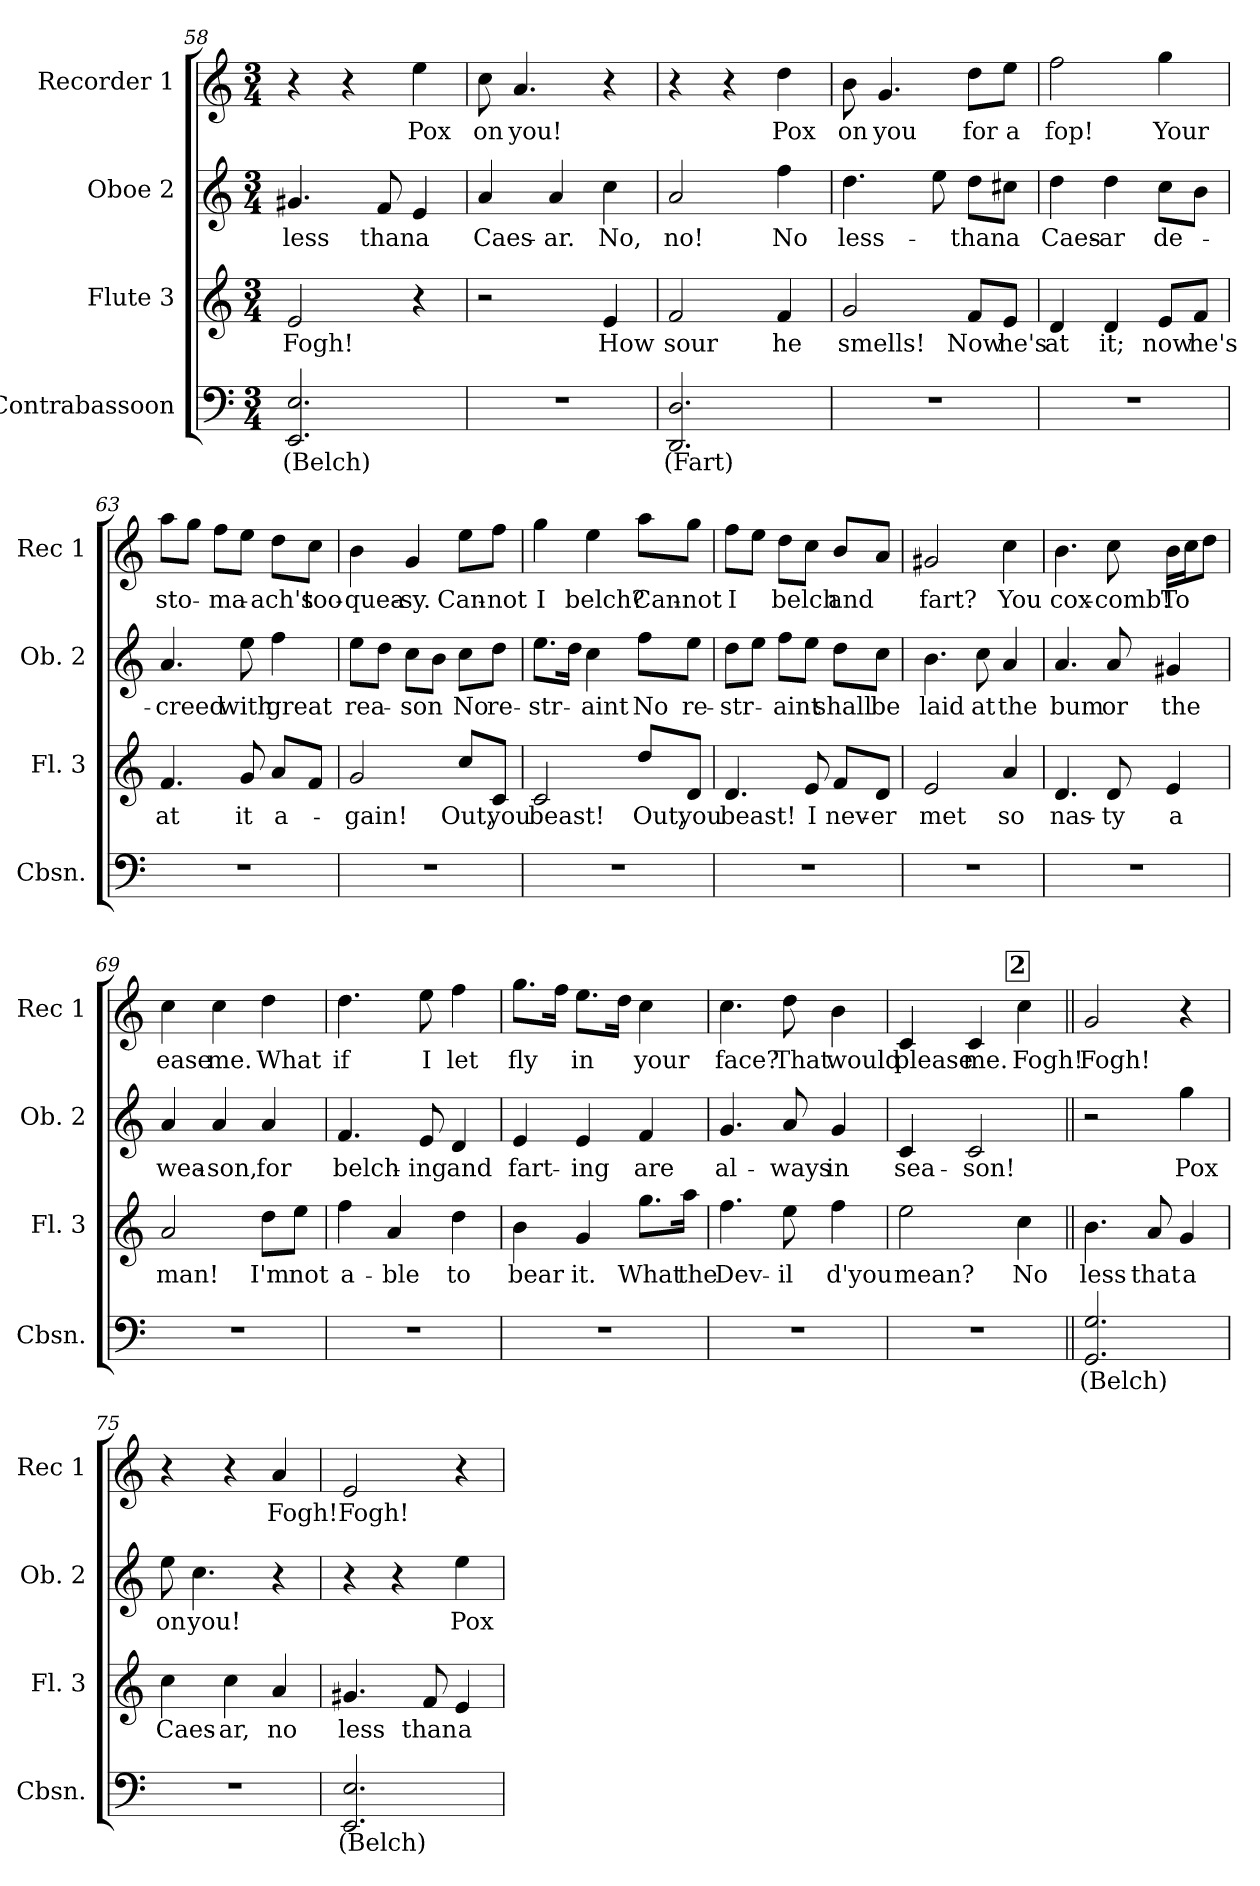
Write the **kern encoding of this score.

**kern	**text	**kern	**text	**kern	**text	**kern	**text
*part4	*part4	*part3	*part3	*part2	*part2	*part1	*part1
*staff4	*staff4	*staff3	*staff3	*staff2	*staff2	*staff1	*staff1
*I"Contrabassoon	*	*I"Flute 3	*	*I"Oboe 2	*	*I"Recorder 1	*
*I'Cbsn.	*	*I'Fl. 3	*	*I'Ob. 2	*	*I'Rec 1	*
!!LO:LB:g=z
*clefF4	*	*clefG2	*	*clefG2	*	*clefG2	*
*ITrd7c12	*	*	*	*	*	*	*
*k[]	*	*k[]	*	*k[]	*	*k[]	*
*M3/4	*	*M3/4	*	*M3/4	*	*M3/4	*
=58	=58	=58	=58	=58	=58	=58	=58
2.EEE/ 2.EE/	(Belch)	2e/	Fogh!	4.g#X/	less	4r	.
.	.	.	.	.	.	4r	.
.	.	.	.	8f/	than	.	.
.	.	4r	.	4e/	a	4ee\	Pox
=59	=59	=59	=59	=59	=59	=59	=59
2.r	.	2r	.	4a/	Caes-	8cc\	on
.	.	.	.	.	.	4.a/	you!
.	.	.	.	4a/	-ar.	.	.
.	.	4e/	How	4cc\	No,	4r	.
=60	=60	=60	=60	=60	=60	=60	=60
2.DDD/ 2.DD/	(Fart)	2f/	sour	2a/	no!	4r	.
.	.	.	.	.	.	4r	.
.	.	4f/	he	4ff\	No	4dd\	Pox
=61	=61	=61	=61	=61	=61	=61	=61
2.r	.	2g/	smells!	4.dd\	less-	8b\	on
.	.	.	.	.	.	4.g/	you
.	.	.	.	8ee\	.	.	.
.	.	8f/L	Now	8dd\L	than	8dd\L	for
.	.	8e/J	he's	8cc#X\J	a	8ee\J	a
=62	=62	=62	=62	=62	=62	=62	=62
2.r	.	4d/	at	4dd\	Caes-	2ff\	fop!
.	.	4d/	it;	4dd\	-ar	.	.
.	.	8e/L	now	8cc\L	de-	4gg\	Your
.	.	8f/J	he's	8b\J	.	.	.
!!LO:PB:g=z
=63	=63	=63	=63	=63	=63	=63	=63
2.r	.	4.f/	at	4.a/	-creed	8aa\L	sto-
.	.	.	.	.	.	8gg\J	.
.	.	.	.	.	.	8ff\L	-ma-
.	.	8g/	it	8ee\	with	8ee\J	.
.	.	8a/L	a-	4ff\	great	8dd\L	-ach's
.	.	8f/J	.	.	.	8cc\J	too-
=64	=64	=64	=64	=64	=64	=64	=64
2.r	.	2g/	gain!	8ee\L	rea-	4b\	-quea-
.	.	.	.	8dd\J	.	.	.
.	.	.	.	8cc\L	-son	4g/	-sy.
.	.	.	.	8b\J	.	.	.
.	.	8cc/L	Out,	8cc\L	No	8ee\L	Can-
.	.	8c/J	you	8dd\J	re-	8ff\J	-not
=65	=65	=65	=65	=65	=65	=65	=65
2.r	.	2c/	beast!	8.ee\L	-str-	4gg\	I
.	.	.	.	16dd\Jk	.	.	.
.	.	.	.	4cc\	-aint	4ee\	belch?
.	.	8dd/L	Out,	8ff\L	No	8aa\L	Can-
.	.	8d/J	you	8ee\J	re-	8gg\J	-not
!!LO:LB:g=z
=66	=66	=66	=66	=66	=66	=66	=66
2.r	.	4.d/	beast!	8dd\L	-str-	8ff\L	I
.	.	.	.	8ee\J	.	8ee\J	.
.	.	.	.	8ff\L	-aint	8dd\L	belch
.	.	8e/	I	8ee\J	.	8cc\J	.
.	.	8f/L	nev-	8dd\L	shall	8b/L	and
.	.	8d/J	-er	8cc\J	be	8a/J	.
=67	=67	=67	=67	=67	=67	=67	=67
2.r	.	2e/	met	4.b\	laid	2g#X/	-fart?
.	.	.	.	8cc\	at	.	.
.	.	4a/	so	4a/	the	4cc\	You
=68	=68	=68	=68	=68	=68	=68	=68
2.r	.	4.d/	nas-	4.a/	bum	4.b\	cox-
.	.	8d/	-ty	8a/	or	8cc\	-comb!
.	.	4e/	a	4g#X/	the	16b\LL	To
.	.	.	.	.	.	16cc\J	.
.	.	.	.	.	.	8dd\J	.
=69	=69	=69	=69	=69	=69	=69	=69
2.r	.	2a/	man!	4a/	wea-	4cc\	ease
.	.	.	.	4a/	-son,	4cc\	me.
.	.	8dd\L	I'm	4a/	for	4dd\	What
.	.	8ee\J	not	.	.	.	.
!!LO:PB:g=z
=70	=70	=70	=70	=70	=70	=70	=70
2.r	.	4ff\	a-	4.f/	belch-	4.dd\	if
.	.	4a/	-ble	.	.	.	.
.	.	.	.	8e/	-ing	8ee\	I
.	.	4dd\	to	4d/	and	4ff\	let
=71	=71	=71	=71	=71	=71	=71	=71
2.r	.	4b\	bear	4e/	fart-	8.gg\L	fly
.	.	.	.	.	.	16ff\Jk	.
.	.	4g/	it.	4e/	-ing	8.ee\L	in
.	.	.	.	.	.	16dd\Jk	.
.	.	8.gg\L	What	4f/	are	4cc\	your
.	.	16aa\Jk	the	.	.	.	.
=72	=72	=72	=72	=72	=72	=72	=72
2.r	.	4.ff\	Dev-	4.g/	al-	4.cc\	face?
.	.	8ee\	-il	8a/	-ways	8dd\	That
.	.	4ff\	d'you	4g/	in	4b\	would
!!LO:REH:place=s1:a:B:fs=14:t=2:qo=2
=73	=73	=73	=73	=73	=73	=73	=73
2.r	.	2ee\	mean?	4c/	sea-	4c/	please
.	.	.	.	2c/	-son!	4c/	me.
.	.	4cc\	No	.	.	4cc\	Fogh!
=74||	=74||	=74||	=74||	=74||	=74||	=74||	=74||
2.GGG/ 2.GG/	(Belch)	4.b\	less	2r	.	2g/	Fogh!
.	.	8a/	that	.	.	.	.
.	.	4g/	a	4gg\	Pox	4r	.
!!LO:LB:g=z
=75	=75	=75	=75	=75	=75	=75	=75
2.r	.	4cc\	Caes-	8ee\	on	4r	.
.	.	.	.	4.cc\	you!	.	.
.	.	4cc\	-ar,	.	.	4r	.
.	.	4a/	no	4r	.	4a/	Fogh!
=76	=76	=76	=76	=76	=76	=76	=76
2.EEE/ 2.EE/	(Belch)	4.g#X/	less	4r	.	2e/	Fogh!
.	.	.	.	4r	.	.	.
.	.	8f/	than	.	.	.	.
.	.	4e/	a	4ee\	Pox	4r	.
=	=	=	=	=	=	=	=
*-	*-	*-	*-	*-	*-	*-	*-
